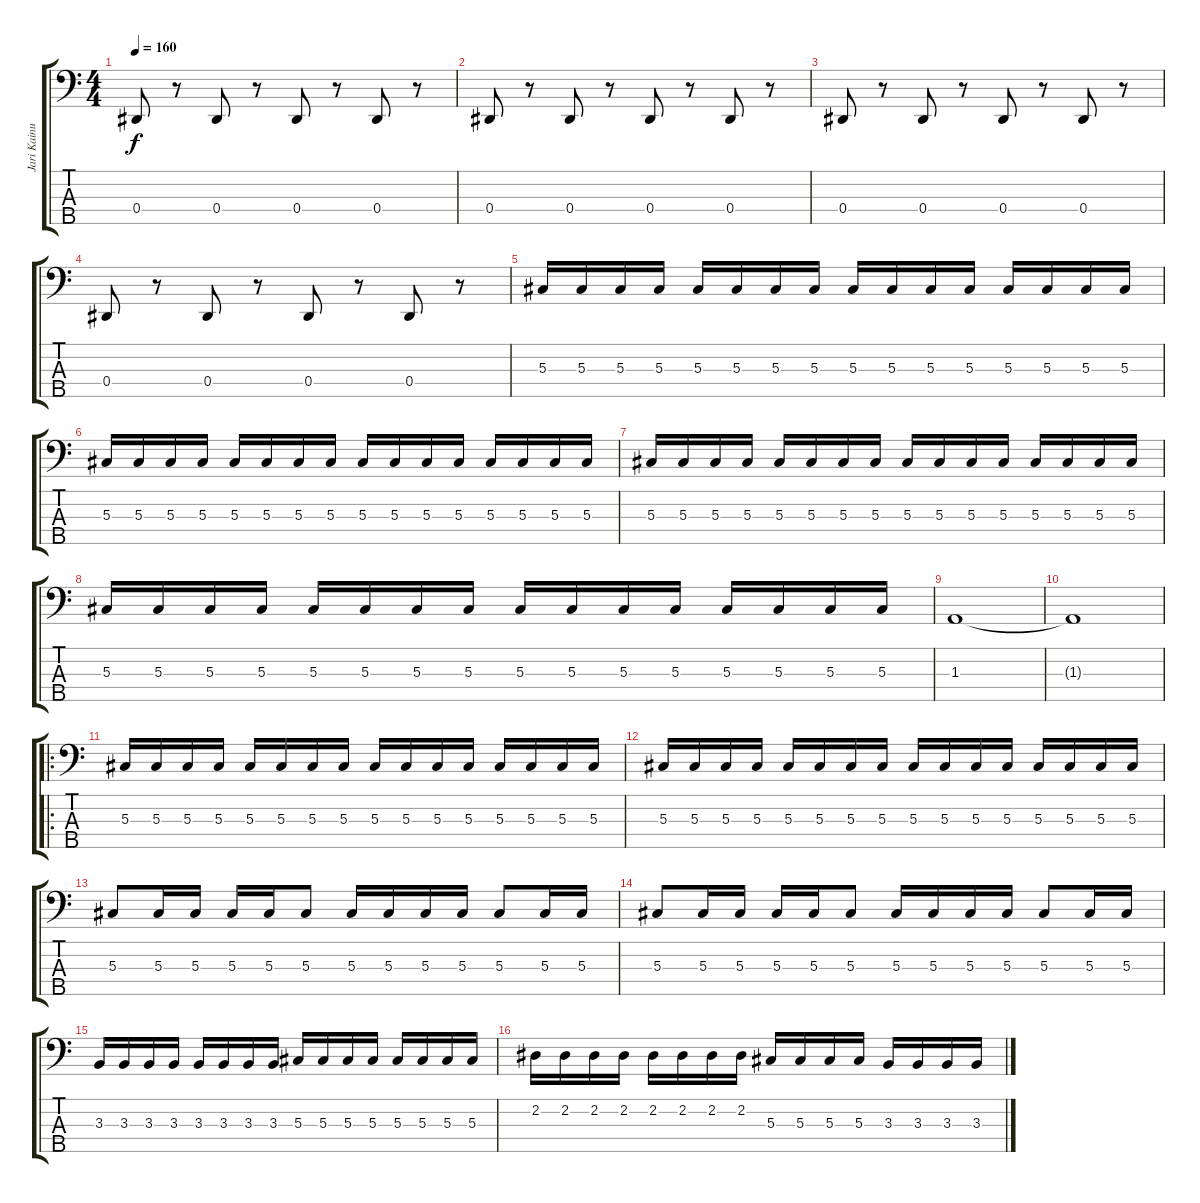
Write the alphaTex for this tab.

\track ("Jari Kainulaine" "Jari Kainu") {instrument electricbassfinger}
\staff {score tabs}
\tuning (Gb2 Db2 Ab1 Eb1 Bb0) {hide}
\ts (4 4)
\tempo 160
\clef f4
\ks c
0.4.8{dy f} r.8 0.4.8 r.8 0.4.8 r.8 0.4.8 r.8 |
0.4.8 r.8 0.4.8 r.8 0.4.8 r.8 0.4.8 r.8 |
0.4.8 r.8 0.4.8 r.8 0.4.8 r.8 0.4.8 r.8 |
0.4.8 r.8 0.4.8 r.8 0.4.8 r.8 0.4.8 r.8 |
5.3.16 5.3.16 5.3.16 5.3.16 5.3.16 5.3.16 5.3.16 5.3.16 5.3.16 5.3.16 5.3.16 5.3.16 5.3.16 5.3.16 5.3.16 5.3.16 |
5.3.16 5.3.16 5.3.16 5.3.16 5.3.16 5.3.16 5.3.16 5.3.16 5.3.16 5.3.16 5.3.16 5.3.16 5.3.16 5.3.16 5.3.16 5.3.16 |
5.3.16 5.3.16 5.3.16 5.3.16 5.3.16 5.3.16 5.3.16 5.3.16 5.3.16 5.3.16 5.3.16 5.3.16 5.3.16 5.3.16 5.3.16 5.3.16 |
5.3.16 5.3.16 5.3.16 5.3.16 5.3.16 5.3.16 5.3.16 5.3.16 5.3.16 5.3.16 5.3.16 5.3.16 5.3.16 5.3.16 5.3.16 5.3.16 |
1.3.1 |
1.3{t}.1 |
\ro
5.3.16 5.3.16 5.3.16 5.3.16 5.3.16 5.3.16 5.3.16 5.3.16 5.3.16 5.3.16 5.3.16 5.3.16 5.3.16 5.3.16 5.3.16 5.3.16 |
5.3.16 5.3.16 5.3.16 5.3.16 5.3.16 5.3.16 5.3.16 5.3.16 5.3.16 5.3.16 5.3.16 5.3.16 5.3.16 5.3.16 5.3.16 5.3.16 |
5.3.8 5.3.16 5.3.16 5.3.16 5.3.16 5.3.8 5.3.16 5.3.16 5.3.16 5.3.16 5.3.8 5.3.16 5.3.16 |
5.3.8 5.3.16 5.3.16 5.3.16 5.3.16 5.3.8 5.3.16 5.3.16 5.3.16 5.3.16 5.3.8 5.3.16 5.3.16 |
3.3.16 3.3.16 3.3.16 3.3.16 3.3.16 3.3.16 3.3.16 3.3.16 5.3.16 5.3.16 5.3.16 5.3.16 5.3.16 5.3.16 5.3.16 5.3.16 |
2.2.16 2.2.16 2.2.16 2.2.16 2.2.16 2.2.16 2.2.16 2.2.16 5.3.16 5.3.16 5.3.16 5.3.16 3.3.16 3.3.16 3.3.16 3.3.16
